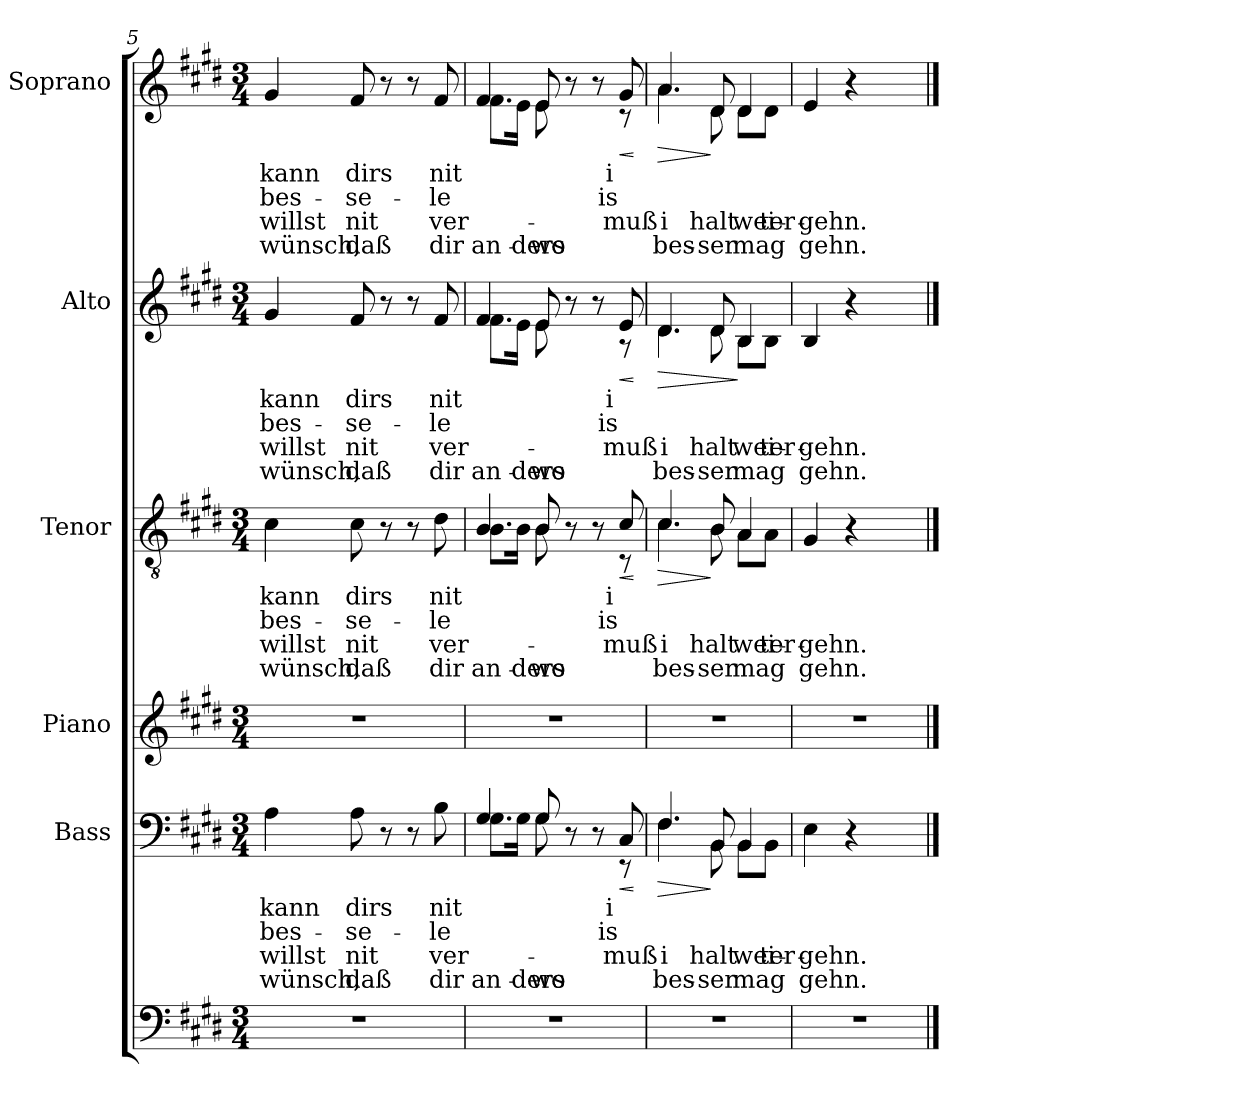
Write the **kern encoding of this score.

**kern	**kern	**text	**text	**text	**text	**dynam	**kern	**kern	**text	**text	**text	**text	**dynam	**kern	**text	**text	**text	**text	**dynam	**kern	**text	**text	**text	**text	**dynam
*part6	*part5	*part5	*part5	*part5	*part5	*part5	*part4	*part3	*part3	*part3	*part3	*part3	*part3	*part2	*part2	*part2	*part2	*part2	*part2	*part1	*part1	*part1	*part1	*part1	*part1
*staff6	*staff5	*staff5	*staff5	*staff5	*staff5	*staff5	*staff4	*staff3	*staff3	*staff3	*staff3	*staff3	*staff3	*staff2	*staff2	*staff2	*staff2	*staff2	*staff2	*staff1	*staff1	*staff1	*staff1	*staff1	*staff1
*	*I"Bass	*	*	*	*	*	*I"Piano	*I"Tenor	*	*	*	*	*	*I"Alto	*	*	*	*	*	*I"Soprano	*	*	*	*	*
*	*	*	*	*	*	*	*I'Pno	*	*	*	*	*	*	*	*	*	*	*	*	*I'Pno	*	*	*	*	*
!!LO:PB:g=z
*clefF4	*clefF4	*	*	*	*	*	*clefG2	*clefGv2	*	*	*	*	*	*clefG2	*	*	*	*	*	*clefG2	*	*	*	*	*
*k[f#c#g#d#]	*k[f#c#g#d#]	*	*	*	*	*	*k[f#c#g#d#]	*k[f#c#g#d#]	*	*	*	*	*	*k[f#c#g#d#]	*	*	*	*	*	*k[f#c#g#d#]	*	*	*	*	*
*E:	*E:	*	*	*	*	*	*E:	*E:	*	*	*	*	*	*E:	*	*	*	*	*	*E:	*	*	*	*	*
*M3/4	*M3/4	*	*	*	*	*	*M3/4	*M3/4	*	*	*	*	*	*M3/4	*	*	*	*	*	*M3/4	*	*	*	*	*
=5	=5	=5	=5	=5	=5	=5	=5	=5	=5	=5	=5	=5	=5	=5	=5	=5	=5	=5	=5	=5	=5	=5	=5	=5	=5
!	!	!LO:LY:b	!LO:LY:b	!LO:LY:b	!LO:LY:b	!	!	!	!LO:LY:b	!LO:LY:b	!LO:LY:b	!LO:LY:b	!	!	!LO:LY:b	!LO:LY:b	!LO:LY:b	!LO:LY:b	!	!	!LO:LY:b	!LO:LY:b	!LO:LY:b	!LO:LY:b	!
2.r	4A\	kann	bes-	willst	wünsch,	.	2.r	4c#\	kann	bes-	willst	wünsch,	.	4g#/	kann	bes-	willst	wünsch,	.	4g#/	kann	bes-	willst	wünsch,	.
!	!	!LO:LY:b	!LO:LY:b	!LO:LY:b	!LO:LY:b	!	!	!	!LO:LY:b	!LO:LY:b	!LO:LY:b	!LO:LY:b	!	!	!LO:LY:b	!LO:LY:b	!LO:LY:b	!LO:LY:b	!	!	!LO:LY:b	!LO:LY:b	!LO:LY:b	!LO:LY:b	!
.	8A\	dirs	-se-	nit	daß	.	.	8c#\	dirs	-se-	nit	daß	.	8f#/	dirs	-se-	nit	daß	.	8f#/	dirs	-se-	nit	daß	.
.	8r	.	.	.	.	.	.	8r	.	.	.	.	.	8r	.	.	.	.	.	8r	.	.	.	.	.
.	8r	.	.	.	.	.	.	8r	.	.	.	.	.	8r	.	.	.	.	.	8r	.	.	.	.	.
!	!	!LO:LY:b	!LO:LY:b	!LO:LY:b	!LO:LY:b	!	!	!	!LO:LY:b	!LO:LY:b	!LO:LY:b	!LO:LY:b	!	!	!LO:LY:b	!LO:LY:b	!LO:LY:b	!LO:LY:b	!	!	!LO:LY:b	!LO:LY:b	!LO:LY:b	!LO:LY:b	!
.	8B\	nit	-le	ver-	dir	.	.	8d#\	nit	-le	ver-	dir	.	8f#/	nit	-le	ver-	dir	.	8f#/	nit	-le	ver-	dir	.
=6	=6	=6	=6	=6	=6	=6	=6	=6	=6	=6	=6	=6	=6	=6	=6	=6	=6	=6	=6	=6	=6	=6	=6	=6	=6
!	!	!LO:LY:b	!LO:LY:b	!LO:LY:b	!	!	!	!	!	!	!	!	!	!	!	!	!	!	!	!	!	!	!	!	!
*	*^	*	*	*	*	*	*	*	*	*	*	*	*	*	*	*	*	*	*	*	*	*	*	*	*
!	!	!	!	!	!	!LO:LY:b	!	!	!	!LO:LY:b	!LO:LY:b	!LO:LY:b	!	!	!	!	!	!	!	!	!	!	!	!	!	!
*	*	*	*	*	*	*	*	*	*^	*	*	*	*	*	*	*	*	*	*	*	*	*	*	*	*	*
!	!	!	!	!	!	!	!	!	!	!	!	!	!	!LO:LY:b	!	!	!LO:LY:b	!LO:LY:b	!LO:LY:b	!	!	!	!	!	!	!	!
*	*	*	*	*	*	*	*	*	*	*	*	*	*	*	*	*^	*	*	*	*	*	*	*	*	*	*	*
!	!	!	!	!	!	!	!	!	!	!	!	!	!	!	!	!	!	!	!	!	!LO:LY:b	!	!	!LO:LY:b	!LO:LY:b	!LO:LY:b	!	!
*	*	*	*	*	*	*	*	*	*	*	*	*	*	*	*	*	*	*	*	*	*	*	*^	*	*	*	*	*
!	!	!	!	!	!	!	!	!	!	!	!	!	!	!	!	!	!	!	!	!	!	!	!	!	!	!	!	!LO:LY:b	!
2.r	4G#/	8.G#\L	.	.	.	an-	.	2.r	4B/	8.B\L	.	.	.	an-	.	4f#/	8.f#\L	.	.	.	an-	.	4f#/	8.f#\L	.	.	.	an-	.
!	!	!	!	!	!	!LO:LY:b	!	!	!	!	!	!	!	!LO:LY:b	!	!	!	!	!	!	!LO:LY:b	!	!	!	!	!	!	!LO:LY:b	!
.	.	16G#\Jk	.	.	.	-ders	.	.	.	16B\Jk	.	.	.	-ders	.	.	16e\Jk	.	.	.	-ders	.	.	16e\Jk	.	.	.	-ders	.
!	!	!	!LO:LY:b	!LO:LY:b	!LO:LY:b	!	!	!	!	!	!	!	!	!	!	!	!	!	!	!	!	!	!	!	!	!	!	!	!
!	!	!	!	!	!	!LO:LY:b	!	!	!	!	!LO:LY:b	!LO:LY:b	!LO:LY:b	!	!	!	!	!	!	!	!	!	!	!	!	!	!	!	!
!	!	!	!	!	!	!	!	!	!	!	!	!	!	!LO:LY:b	!	!	!	!LO:LY:b	!LO:LY:b	!LO:LY:b	!	!	!	!	!	!	!	!	!
!	!	!	!	!	!	!	!	!	!	!	!	!	!	!	!	!	!	!	!	!	!LO:LY:b	!	!	!	!LO:LY:b	!LO:LY:b	!LO:LY:b	!	!
!	!	!	!	!	!	!	!	!	!	!	!	!	!	!	!	!	!	!	!	!	!	!	!	!	!	!	!	!LO:LY:b	!
.	8G#/	8G#\	.	.	.	wo	.	.	8B/	8B\	.	.	.	wo	.	8e/	8e\	.	.	.	wo	.	8e/	8e\	.	.	.	wo	.
.	8r	4ryy	.	.	.	.	.	.	8r	4ryy	.	.	.	.	.	8r	4ryy	.	.	.	.	.	8r	4ryy	.	.	.	.	.
.	8r	.	.	.	.	.	.	.	8r	.	.	.	.	.	.	8r	.	.	.	.	.	.	8r	.	.	.	.	.	.
!	!	!	!LO:LY:b	!LO:LY:b	!LO:LY:b	!	!LO:HP:b	!	!	!	!LO:LY:b	!LO:LY:b	!LO:LY:b	!	!LO:HP:b	!	!	!LO:LY:b	!LO:LY:b	!LO:LY:b	!	!LO:HP:b	!	!	!LO:LY:b	!LO:LY:b	!LO:LY:b	!	!LO:HP:b
.	8C#/	8rEE	i	is	muß	.	<	.	8c#/	8rC	i	is	muß	.	<	8e/	8rA	i	is	muß	.	<	8g#/	8rc	i	is	muß	.	<
*	*	*	*	*	*	*	*	*	*v	*v	*	*	*	*	*	*	*	*	*	*	*	*	*v	*v	*	*	*	*	*
*	*v	*v	*	*	*	*	*	*	*	*	*	*	*	*	*v	*v	*	*	*	*	*	*	*	*	*	*	*
.	.	.	.	.	.	[	.	.	.	.	.	.	[	.	.	.	.	.	[	.	.	.	.	.	[
=7	=7	=7	=7	=7	=7	=7	=7	=7	=7	=7	=7	=7	=7	=7	=7	=7	=7	=7	=7	=7	=7	=7	=7	=7	=7
!	!	!LO:LY:b	!LO:LY:b	!	!LO:LY:b	!LO:HP:b	!	!	!	!	!	!	!	!	!	!	!	!	!	!	!	!	!	!	!
*	*^	*	*	*	*	*	*	*	*	*	*	*	*	*	*	*	*	*	*	*	*	*	*	*	*
!	!	!	!	!	!LO:LY:b	!	!	!	!	!LO:LY:b	!LO:LY:b	!	!LO:LY:b	!LO:HP:b	!	!	!	!	!	!	!	!	!	!	!	!
*	*	*	*	*	*	*	*	*	*^	*	*	*	*	*	*	*	*	*	*	*	*	*	*	*	*	*
!	!	!	!	!	!	!	!	!	!	!	!	!	!LO:LY:b	!	!	!	!LO:LY:b	!LO:LY:b	!	!LO:LY:b	!LO:HP:b	!	!	!	!	!	!
*	*	*	*	*	*	*	*	*	*	*	*	*	*	*	*	*^	*	*	*	*	*	*	*	*	*	*	*
!	!	!	!	!	!	!	!	!	!	!	!	!	!	!	!	!	!	!	!	!LO:LY:b	!	!	!	!LO:LY:b	!LO:LY:b	!	!LO:LY:b	!LO:HP:b
*	*	*	*	*	*	*	*	*	*	*	*	*	*	*	*	*	*	*	*	*	*	*	*^	*	*	*	*	*
!	!	!	!	!	!	!	!	!	!	!	!	!	!	!	!	!	!	!	!	!	!	!	!	!	!	!	!LO:LY:b	!	!
2.r	4.F#/	4.F#\	.	.	i	bes-	>	2.r	4.c#/	4.c#\	.	.	i	bes-	>	4.d#/	4.d#\	.	.	i	bes-	>	4.a/	4.a\	.	.	i	bes-	>
!	!	!	!LO:LY:b	!LO:LY:b	!	!LO:LY:b	!	!	!	!	!	!	!	!	!	!	!	!	!	!	!	!	!	!	!	!	!	!	!
!	!	!	!	!	!LO:LY:b	!	!	!	!	!	!LO:LY:b	!LO:LY:b	!	!LO:LY:b	!	!	!	!	!	!	!	!	!	!	!	!	!	!	!
!	!	!	!	!	!	!	!	!	!	!	!	!	!LO:LY:b	!	!	!	!	!LO:LY:b	!LO:LY:b	!	!LO:LY:b	!	!	!	!	!	!	!	!
!	!	!	!	!	!	!	!	!	!	!	!	!	!	!	!	!	!	!	!	!LO:LY:b	!	!	!	!	!LO:LY:b	!LO:LY:b	!	!LO:LY:b	!
!	!	!	!	!	!	!	!	!	!	!	!	!	!	!	!	!	!	!	!	!	!	!	!	!	!	!	!LO:LY:b	!	!
.	8BB/	8BB\	.	.	halt	-ser	]	.	8B/	8B\	.	.	halt	-ser	]	8d#/	8d#\	.	.	halt	-ser	.	8d#/	8d#\	.	.	halt	-ser	]
!	!	!	!LO:LY:b	!LO:LY:b	!	!LO:LY:b	!	!	!	!	!	!	!	!	!	!	!	!	!	!	!	!	!	!	!	!	!	!	!
!	!	!	!	!	!LO:LY:b	!	!	!	!	!	!LO:LY:b	!LO:LY:b	!	!LO:LY:b	!	!	!	!	!	!	!	!	!	!	!	!	!	!	!
!	!	!	!	!	!	!	!	!	!	!	!	!	!LO:LY:b	!	!	!	!	!LO:LY:b	!LO:LY:b	!	!LO:LY:b	!	!	!	!	!	!	!	!
!	!	!	!	!	!	!	!	!	!	!	!	!	!	!	!	!	!	!	!	!LO:LY:b	!	!	!	!	!LO:LY:b	!LO:LY:b	!	!LO:LY:b	!
!	!	!	!	!	!	!	!	!	!	!	!	!	!	!	!	!	!	!	!	!	!	!	!	!	!	!	!LO:LY:b	!	!
.	4BB/	8BB\L	.	.	wei-	mag	.	.	4A/	8A\L	.	.	wei-	mag	.	4B/	8B\L	.	.	wei-	mag	]	4d#/	8d#\L	.	.	wei-	mag	.
!	!	!	!	!	!LO:LY:b	!	!	!	!	!	!	!	!LO:LY:b	!	!	!	!	!	!	!LO:LY:b	!	!	!	!	!	!	!LO:LY:b	!	!
.	.	8BB\J	.	.	-ter-	.	.	.	.	8A\J	.	.	-ter-	.	.	.	8B\J	.	.	-ter-	.	.	.	8d#\J	.	.	-ter-	.	.
=8	=8	=8	=8	=8	=8	=8	=8	=8	=8	=8	=8	=8	=8	=8	=8	=8	=8	=8	=8	=8	=8	=8	=8	=8	=8	=8	=8	=8	=8
!	!	!	!LO:LY:b	!LO:LY:b	!	!LO:LY:b	!	!	!	!	!	!	!	!	!	!	!	!	!	!	!	!	!	!	!	!	!	!	!
!	!	!	!	!	!LO:LY:b	!	!	!	!	!	!LO:LY:b	!LO:LY:b	!	!LO:LY:b	!	!	!	!	!	!	!	!	!	!	!	!	!	!	!
!	!	!	!	!	!	!	!	!	!	!	!	!	!LO:LY:b	!	!	!	!	!LO:LY:b	!LO:LY:b	!	!LO:LY:b	!	!	!	!	!	!	!	!
!	!	!	!	!	!	!	!	!	!	!	!	!	!	!	!	!	!	!	!	!LO:LY:b	!	!	!	!	!LO:LY:b	!LO:LY:b	!	!LO:LY:b	!
!	!	!	!	!	!	!	!	!	!	!	!	!	!	!	!	!	!	!	!	!	!	!	!	!	!	!	!LO:LY:b	!	!
2.r	4E\	4E!\yy	.	.	-gehn.	gehn.	.	2.r	4G#/	4G#!\yy	.	.	-gehn.	gehn.	.	4B/	4B!\yy	.	.	-gehn.	gehn.	.	4e/	4e!\yy	.	.	-gehn.	gehn.	.
.	4r	4ryy	.	.	.	.	.	.	4r	4ryy	.	.	.	.	.	4r	4ryy	.	.	.	.	.	4r	4ryy	.	.	.	.	.
.	4ryy	4ryy	.	.	.	.	.	.	4ryy	4ryy	.	.	.	.	.	4ryy	4ryy	.	.	.	.	.	4ryy	4ryy	.	.	.	.	.
*	*	*	*	*	*	*	*	*	*v	*v	*	*	*	*	*	*	*	*	*	*	*	*	*v	*v	*	*	*	*	*
*	*v	*v	*	*	*	*	*	*	*	*	*	*	*	*	*v	*v	*	*	*	*	*	*	*	*	*	*	*
==	==	==	==	==	==	==	==	==	==	==	==	==	==	==	==	==	==	==	==	==	==	==	==	==	==
*-	*-	*-	*-	*-	*-	*-	*-	*-	*-	*-	*-	*-	*-	*-	*-	*-	*-	*-	*-	*-	*-	*-	*-	*-	*-
